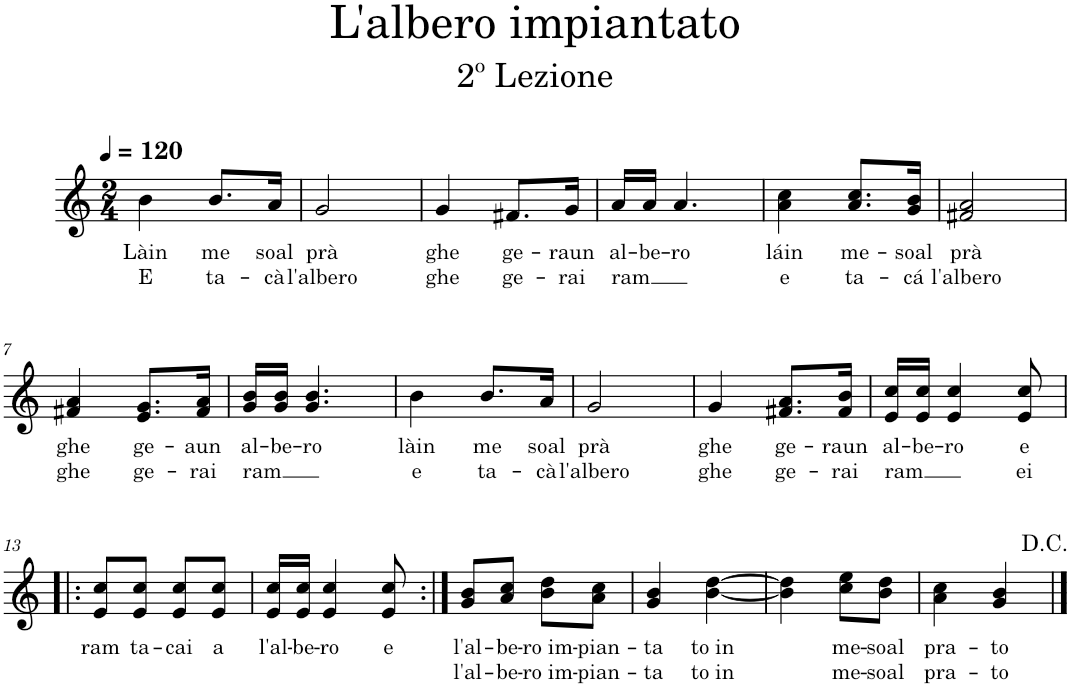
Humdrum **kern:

**kern	**text	**text
*part1	*part1	*part1
*staff1	*staff1	*staff1
*I"Voice	*	*
*I'Vo.	*	*
*clefG2	*	*
*k[]	*	*
*M2/4	*	*
*MM120	*	*
=1	=1	=1
!	!LO:LY:b	!LO:LY:b
4b\	Làin	E
!	!LO:LY:b	!LO:LY:b
8.b/L	me	ta-
!	!LO:LY:b	!LO:LY:b
16a/Jk	soal	-cà
=2	=2	=2
!	!LO:LY:b	!LO:LY:b
2g/	prà	l'albero
=3	=3	=3
!	!LO:LY:b	!LO:LY:b
4g/	ghe	ghe
!	!LO:LY:b	!LO:LY:b
8.f#X/L	ge-	ge-
!	!LO:LY:b	!LO:LY:b
16g/Jk	-raun	-rai
=4	=4	=4
!	!LO:LY:b	!LO:LY:b
16a/LL	al-	ram
!	!LO:LY:b	!
16a/JJ	-be-	.
!	!LO:LY:b	!
4.a/	-ro	.
=5	=5	=5
!	!LO:LY:b	!LO:LY:b
4a\ 4cc\	láin	e
!	!LO:LY:b	!LO:LY:b
8.a/ 8.cc/L	me-	ta-
!	!LO:LY:b	!LO:LY:b
16g/ 16b/Jk	-soal	-cá
=6	=6	=6
!	!LO:LY:b	!LO:LY:b
2f#X/ 2a/	prà	l'albero
!!LO:LB:g=z
=7	=7	=7
!	!LO:LY:b	!LO:LY:b
4f#X/ 4a/	ghe	ghe
!	!LO:LY:b	!LO:LY:b
8.e/ 8.g/L	ge-	ge-
!	!LO:LY:b	!LO:LY:b
16f#/ 16a/Jk	-aun	-rai
=8	=8	=8
!	!LO:LY:b	!LO:LY:b
16g/ 16b/LL	al-	ram
!	!LO:LY:b	!
16g/ 16b/JJ	-be-	.
!	!LO:LY:b	!
4.g/ 4.b/	-ro	.
=9	=9	=9
!	!LO:LY:b	!LO:LY:b
4b\	làin	e
!	!LO:LY:b	!LO:LY:b
8.b/L	me	ta-
!	!LO:LY:b	!LO:LY:b
16a/Jk	soal	-cà
=10	=10	=10
!	!LO:LY:b	!LO:LY:b
2g/	prà	l'albero
=11	=11	=11
!	!LO:LY:b	!LO:LY:b
4g/	ghe	ghe
!	!LO:LY:b	!LO:LY:b
8.f#X/ 8.a/L	ge-	ge-
!	!LO:LY:b	!LO:LY:b
16f#/ 16b/Jk	-raun	-rai
=12	=12	=12
!	!LO:LY:b	!LO:LY:b
16e/ 16cc/LL	al-	ram
!	!LO:LY:b	!
16e/ 16cc/JJ	-be-	.
!	!LO:LY:b	!
4e/ 4cc/	-ro	.
!	!LO:LY:b	!LO:LY:b
8e/ 8cc/	e	ei
!!LO:LB:g=z
=13!|:	=13!|:	=13!|:
!	!LO:LY:b	!
8e/ 8cc/L	ram	.
!	!LO:LY:b	!
8e/ 8cc/J	ta-	.
!	!LO:LY:b	!
8e/ 8cc/L	-cai	.
!	!LO:LY:b	!
8e/ 8cc/J	a	.
=14	=14	=14
!	!LO:LY:b	!
16e/ 16cc/LL	l'al-	.
!	!LO:LY:b	!
16e/ 16cc/JJ	-be-	.
!	!LO:LY:b	!
4e/ 4cc/	-ro	.
!	!LO:LY:b	!
8e/ 8cc/	e	.
=15:|!	=15:|!	=15:|!
!	!LO:LY:b	!LO:LY:b
8g/ 8b/L	l'al-	l'al-
!	!LO:LY:b	!LO:LY:b
8a/ 8cc/J	-be-	-be-
!	!LO:LY:b	!LO:LY:b
8b\ 8dd\L	-ro im-	-ro im-
!	!LO:LY:b	!LO:LY:b
8a\ 8cc\J	-pian-	pian-
=16	=16	=16
!	!LO:LY:b	!LO:LY:b
4g/ 4b/	-ta	-ta
!	!LO:LY:b	!LO:LY:b
[4b\ [4dd\	to in	to in
=17	=17	=17
4b\] 4dd\]	.	.
!	!LO:LY:b	!LO:LY:b
8cc\ 8ee\L	me-	me-
!	!LO:LY:b	!LO:LY:b
8b\ 8dd\J	-soal	-soal
=18	=18	=18
!	!LO:LY:b	!LO:LY:b
4a\ 4cc\	pra-	pra-
!	!LO:LY:b	!LO:LY:b
4g/ 4b/	-to	-to
==	==	==
*-	*-	*-
